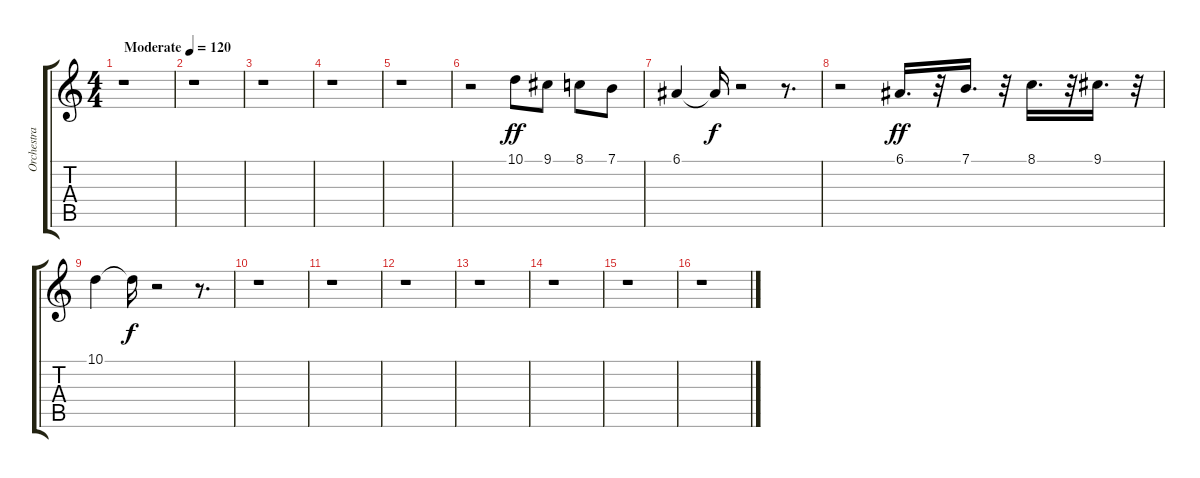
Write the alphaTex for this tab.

\track ("Orchestra" "Orchestra") {instrument brasssection}
\staff {score tabs}
\tuning (E4 B3 G3 D3 A2 E2) {hide}
\ts (4 4)
\tempo (120 "Moderate")
\clef g2
\ks c
r.1{dy ff instrument brasssection} |
r.1 |
r.1 |
r.1 |
r.1 |
r.2 10.1.8 9.1.8 8.1.8 7.1.8 |
6.1.4 6.1{t}.16{dy f} r.2 r.8{d} |
r.2 6.1.16{d dy ff} r.32 7.1.16{d} r.32 8.1.16{d} r.32 9.1.16{d} r.32 |
10.1.4 10.1{t}.16{dy f} r.2 r.8{d} |
r.1 |
r.1 |
r.1 |
r.1 |
r.1 |
r.1 |
r.1
